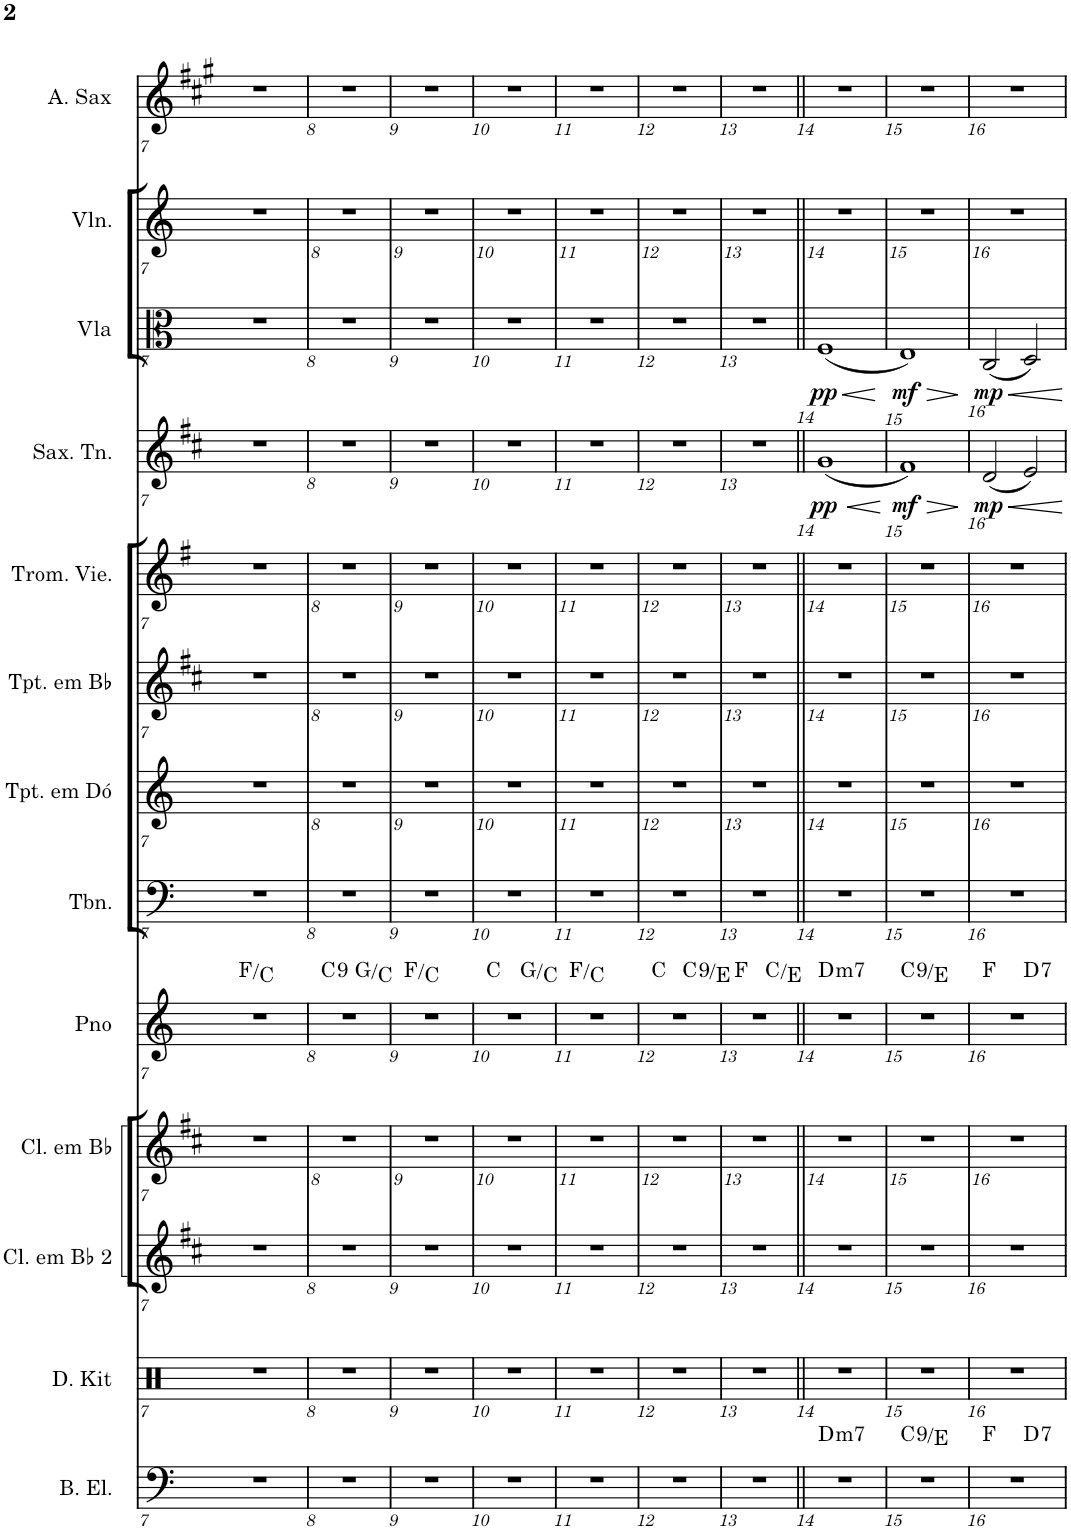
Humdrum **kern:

**kern	**harte	**kern	**kern	**kern	**kern	**harte	**kern	**kern	**kern	**kern	**kern	**dynam	**kern	**dynam	**kern	**kern
*part13	*part13	*part12	*part11	*part10	*part9	*part9	*part8	*part7	*part6	*part5	*part4	*part4	*part3	*part3	*part2	*part1
*staff13	*	*staff12	*staff11	*staff10	*staff9	*	*staff8	*staff7	*staff6	*staff5	*staff4	*staff4	*staff3	*staff3	*staff2	*staff1
*I"Baixo elétrico	*	*I"Drum Kit	*I"Clarinete em Bb 2	*I"Clarinete em Bb	*I"Piano	*	*I"Trombone	*I"Trompete em Dó	*I"Trompete em Bb	*I"Trompa de Viena	*I"Saxofone Tenor	*	*I"Viola	*	*I"Violino	*I"Alto Saxophone
*I'B. El.	*	*I'D. Kit	*I'Cl. em Bb 2	*I'Cl. em Bb	*I'Pno	*	*I'Tbn.	*I'Tpt. em Dó	*I'Tpt. em Bb	*I'Trom. Vie.	*I'Sax. Tn.	*	*I'Vla	*	*I'Vln.	*I'A. Sax
!!LO:PB:g=z
*clefF4	*	*clefX	*clefG2	*clefG2	*clefG2	*	*clefF4	*clefG2	*clefG2	*clefG2	*clefG2	*	*clefC3	*	*clefG2	*clefG2
*Trd7c12	*	*	*Trd1c2	*Trd1c2	*	*	*	*Trd1c2	*Trd1c2	*Trd4c7	*Trd8c14	*	*	*	*	*Trd5c9
*k[]	*	*k[]	*k[f#c#]	*k[f#c#]	*k[]	*	*k[]	*k[]	*k[f#c#]	*k[f#]	*k[f#c#]	*	*k[]	*	*k[]	*k[f#c#g#]
*M4/4	*	*M4/4	*M4/4	*M4/4	*M4/4	*	*M4/4	*M4/4	*M4/4	*M4/4	*M4/4	*	*M4/4	*	*M4/4	*M4/4
=7	=7	=7	=7	=7	=7	=7	=7	=7	=7	=7	=7	=7	=7	=7	=7	=7
1r	.	1r	1r	1r	1r	F:maj/5	1r	1r	1r	1r	1r	.	1r	.	1r	1r
=8	=8	=8	=8	=8	=8	=8	=8	=8	=8	=8	=8	=8	=8	=8	=8	=8
!	!	!	!	!	!	!LO:H:kt=9	!	!	!	!	!	!	!	!	!	!
*	*	*	*	*	*^	*	*	*	*	*	*	*	*	*	*	*
1r	.	1r	1r	1r	1r	2ryy	C:9	1r	1r	1r	1r	1r	.	1r	.	1r	1r
.	.	.	.	.	.	2ryy	G:maj/4	.	.	.	.	.	.	.	.	.	.
*	*	*	*	*	*v	*v	*	*	*	*	*	*	*	*	*	*	*
=9	=9	=9	=9	=9	=9	=9	=9	=9	=9	=9	=9	=9	=9	=9	=9	=9
1r	.	1r	1r	1r	1r	F:maj/5	1r	1r	1r	1r	1r	.	1r	.	1r	1r
=10	=10	=10	=10	=10	=10	=10	=10	=10	=10	=10	=10	=10	=10	=10	=10	=10
*	*	*	*	*	*^	*	*	*	*	*	*	*	*	*	*	*
1r	.	1r	1r	1r	1r	2ryy	C:maj	1r	1r	1r	1r	1r	.	1r	.	1r	1r
.	.	.	.	.	.	2ryy	G:maj/4	.	.	.	.	.	.	.	.	.	.
*	*	*	*	*	*v	*v	*	*	*	*	*	*	*	*	*	*	*
=11	=11	=11	=11	=11	=11	=11	=11	=11	=11	=11	=11	=11	=11	=11	=11	=11
1r	.	1r	1r	1r	1r	F:maj/5	1r	1r	1r	1r	1r	.	1r	.	1r	1r
=12	=12	=12	=12	=12	=12	=12	=12	=12	=12	=12	=12	=12	=12	=12	=12	=12
*	*	*	*	*	*^	*	*	*	*	*	*	*	*	*	*	*
1r	.	1r	1r	1r	1r	2ryy	C:maj	1r	1r	1r	1r	1r	.	1r	.	1r	1r
!	!	!	!	!	!	!	!LO:H:kt=9	!	!	!	!	!	!	!	!	!	!
.	.	.	.	.	.	2ryy	C:9/3	.	.	.	.	.	.	.	.	.	.
=13	=13	=13	=13	=13	=13	=13	=13	=13	=13	=13	=13	=13	=13	=13	=13	=13	=13
1r	.	1r	1r	1r	1r	2ryy	F:maj	1r	1r	1r	1r	1r	.	1r	.	1r	1r
.	.	.	.	.	.	2ryy	C:maj/3	.	.	.	.	.	.	.	.	.	.
=14||	=14||	=14||	=14||	=14||	=14||	=14||	=14||	=14||	=14||	=14||	=14||	=14||	=14||	=14||	=14||	=14||	=14||
!	!	!	!	!	!	!	!	!	!	!	!	!	!LO:HP:b	!	!LO:HP:b	!	!
!	!LO:H:kt=m7	!	!	!	!	!	!LO:H:kt=m7	!	!	!	!	!	!LO:DY:n=1:b	!	!LO:DY:n=1:b	!	!
*	*	*	*	*	*v	*v	*	*	*	*	*	*	*	*	*	*	*
1r	D:min7	1r	1r	1r	1r	D:min7	1r	1r	1r	1r	(1g	< pp	(1F	< pp	1r	1r
.	.	.	.	.	.	.	.	.	.	.	.	[	.	[	.	.
=15	=15	=15	=15	=15	=15	=15	=15	=15	=15	=15	=15	=15	=15	=15	=15	=15
!	!	!	!	!	!	!	!	!	!	!	!	!LO:HP:b	!	!LO:HP:b	!	!
!	!LO:H:kt=9	!	!	!	!	!LO:H:kt=9	!	!	!	!	!	!LO:DY:n=1:b	!	!LO:DY:n=1:b	!	!
1r	C:9/3	1r	1r	1r	1r	C:9/3	1r	1r	1r	1r	1f#)	> mf	1E)	> mf	1r	1r
.	.	.	.	.	.	.	.	.	.	.	.	]	.	]	.	.
=16	=16	=16	=16	=16	=16	=16	=16	=16	=16	=16	=16	=16	=16	=16	=16	=16
!	!	!	!	!	!	!	!	!	!	!	!	!LO:DY:b	!	!LO:DY:b	!	!
*^	*	*	*	*	*^	*	*	*	*	*	*	*	*	*	*	*
1r	2ryy	F:maj	1r	1r	1r	1r	2ryy	F:maj	1r	1r	1r	1r	(2d/	mp	(2C/	mp	1r	1r
!	!	!LO:H:kt=7	!	!	!	!	!	!LO:H:kt=7	!	!	!	!	!	!	!	!	!	!
.	2ryy	D:7	.	.	.	.	2ryy	D:7	.	.	.	.	2e/)	.	2D/)	.	.	.
*v	*v	*	*	*	*	*v	*v	*	*	*	*	*	*	*	*	*	*	*
=	=	=	=	=	=	=	=	=	=	=	=	=	=	=	=	=
*-	*-	*-	*-	*-	*-	*-	*-	*-	*-	*-	*-	*-	*-	*-	*-	*-
